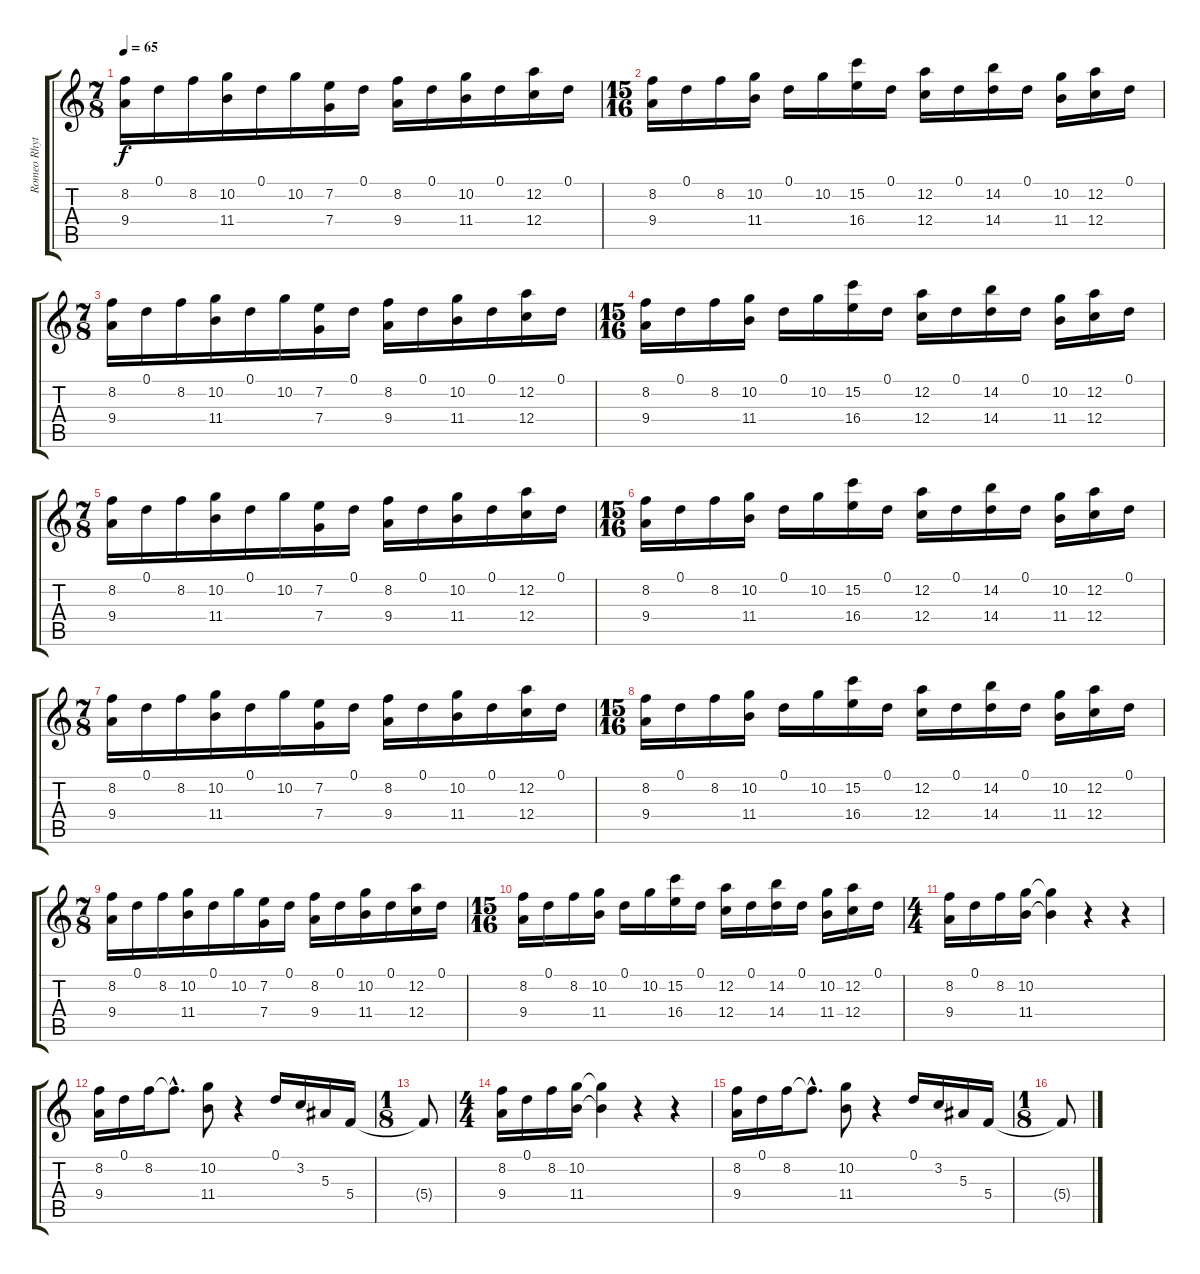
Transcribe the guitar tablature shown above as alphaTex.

\track ("Romeo Rhythim" "Romeo Rhyt") {instrument overdrivenguitar}
\staff {score tabs}
\tuning (D4 A3 F3 C3 G2 D2) {hide}
\ts (7 8)
\tempo 65
\clef g2
\ks c
(8.2 9.4).16{dy f} 0.1.16 8.2.16 (10.2 11.4).16 0.1.16 10.2.16 (7.2 7.4).16 0.1.16 (8.2 9.4).16 0.1.16 (10.2 11.4).16 0.1.16 (12.2 12.4).16 0.1.16 |
\ts (15 16)
(8.2 9.4).16 0.1.16 8.2.16 (10.2 11.4).16 0.1.16 10.2.16 (15.2 16.4).16 0.1.16 (12.2 12.4).16 0.1.16 (14.2 14.4).16 0.1.16 (10.2 11.4).16 (12.2 12.4).16 0.1.16 |
\ts (7 8)
(8.2 9.4).16{instrument electricguitarclean} 0.1.16 8.2.16 (10.2 11.4).16 0.1.16 10.2.16 (7.2 7.4).16 0.1.16 (8.2 9.4).16 0.1.16 (10.2 11.4).16 0.1.16 (12.2 12.4).16 0.1.16 |
\ts (15 16)
(8.2 9.4).16 0.1.16 8.2.16 (10.2 11.4).16 0.1.16 10.2.16 (15.2 16.4).16 0.1.16 (12.2 12.4).16 0.1.16 (14.2 14.4).16 0.1.16 (10.2 11.4).16 (12.2 12.4).16 0.1.16 |
\ts (7 8)
(8.2 9.4).16 0.1.16 8.2.16 (10.2 11.4).16 0.1.16 10.2.16 (7.2 7.4).16 0.1.16 (8.2 9.4).16 0.1.16 (10.2 11.4).16 0.1.16 (12.2 12.4).16 0.1.16 |
\ts (15 16)
(8.2 9.4).16 0.1.16 8.2.16 (10.2 11.4).16 0.1.16 10.2.16 (15.2 16.4).16 0.1.16 (12.2 12.4).16 0.1.16 (14.2 14.4).16 0.1.16 (10.2 11.4).16 (12.2 12.4).16 0.1.16 |
\ts (7 8)
(8.2 9.4).16 0.1.16 8.2.16 (10.2 11.4).16 0.1.16 10.2.16 (7.2 7.4).16 0.1.16 (8.2 9.4).16 0.1.16 (10.2 11.4).16 0.1.16 (12.2 12.4).16 0.1.16 |
\ts (15 16)
(8.2 9.4).16 0.1.16 8.2.16 (10.2 11.4).16 0.1.16 10.2.16 (15.2 16.4).16 0.1.16 (12.2 12.4).16 0.1.16 (14.2 14.4).16 0.1.16 (10.2 11.4).16 (12.2 12.4).16 0.1.16 |
\ts (7 8)
(8.2 9.4).16 0.1.16 8.2.16 (10.2 11.4).16 0.1.16 10.2.16 (7.2 7.4).16 0.1.16 (8.2 9.4).16 0.1.16 (10.2 11.4).16 0.1.16 (12.2 12.4).16 0.1.16 |
\ts (15 16)
(8.2 9.4).16 0.1.16 8.2.16 (10.2 11.4).16 0.1.16 10.2.16 (15.2 16.4).16 0.1.16 (12.2 12.4).16 0.1.16 (14.2 14.4).16 0.1.16 (10.2 11.4).16 (12.2 12.4).16 0.1.16 |
\ts (4 4)
(8.2 9.4).16 0.1.16 8.2.16 (10.2 11.4).16 (10.2{t} 11.4{t}).4 r.4 r.4 |
(8.2 9.4).16 0.1.16 8.2.16 8.2{hac t}.8{d} (10.2 11.4).8 r.4 0.1.16 3.2.16 5.3.16 5.4.16 |
\ts (1 8)
5.4{t}.8 |
\ts (4 4)
(8.2 9.4).16 0.1.16 8.2.16 (10.2 11.4).16 (10.2{t} 11.4{t}).4 r.4 r.4 |
(8.2 9.4).16 0.1.16 8.2.16 8.2{hac t}.8{d} (10.2 11.4).8 r.4 0.1.16 3.2.16 5.3.16 5.4.16 |
\ts (1 8)
5.4{t}.8
